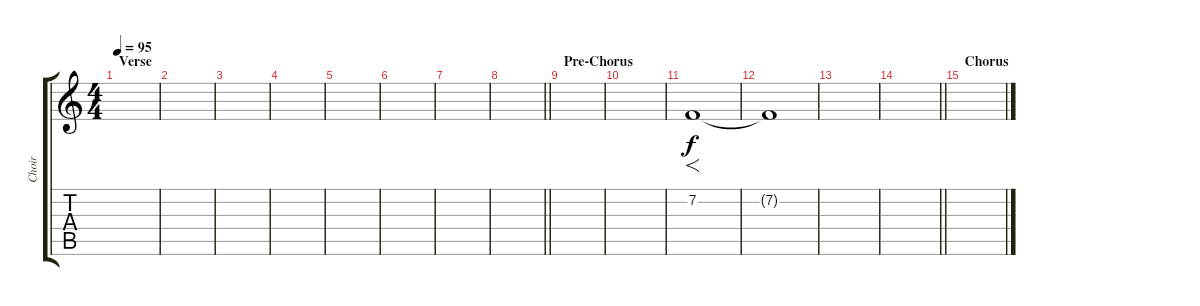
\track ("Choir" "Choir") {instrument choiraahs}
\staff {score tabs}
\tuning (Eb4 Bb3 Gb3 Db3 Ab2 Eb2) {hide}
\ts (4 4)
\section ("" "Verse")
\tempo 95
\clef g2
\ks c
|
|
|
|
|
|
|
\barLineRight lightlight
|
\section ("" "Pre-Chorus")
|
|
7.2.1{f instrument choiraahs} |
7.2{t}.1 |
|
\barLineRight lightlight
|
\section ("" "Chorus")
